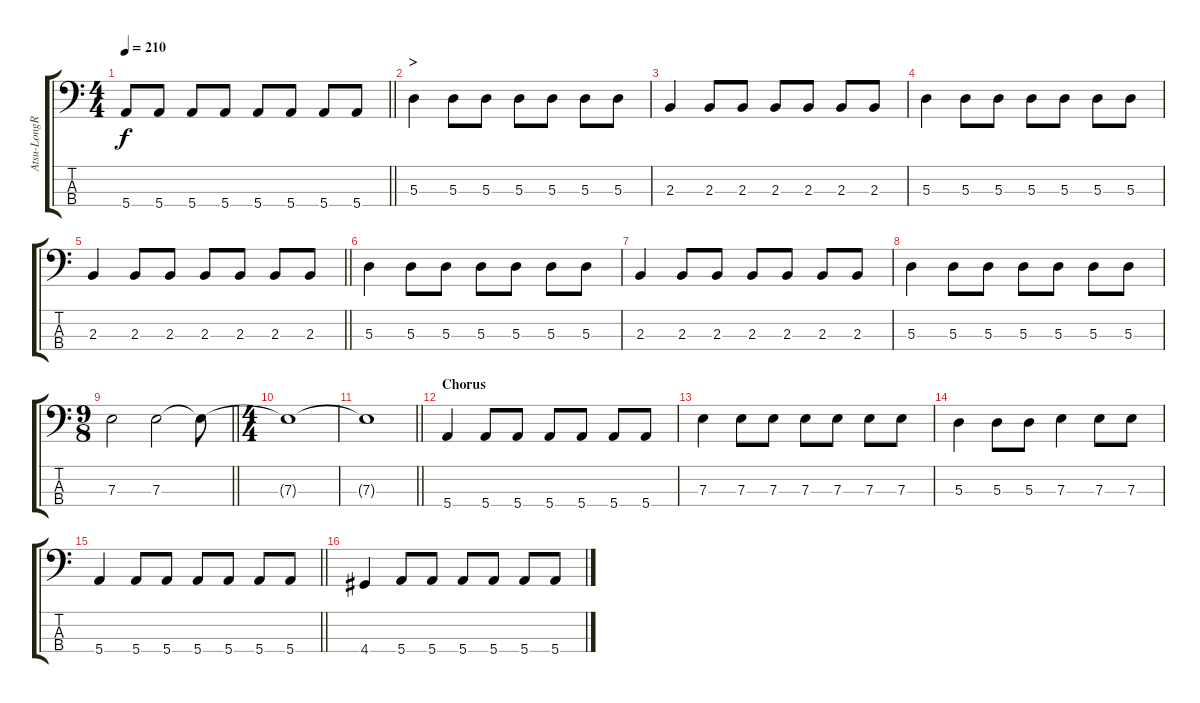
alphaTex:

\track ("Atsu-LongRun" "Atsu-LongR") {instrument electricbasspick}
\staff {score tabs}
\tuning (G2 D2 A1 E1) {hide}
\ts (4 4)
\tempo 210
\clef f4
\barLineRight lightlight
\ks c
5.4{t}.8{dy f} 5.4.8 5.4.8 5.4.8 5.4.8 5.4.8 5.4.8 5.4.8 |
\section ("" ">")
5.3.4 5.3.8 5.3.8 5.3.8 5.3.8 5.3.8 5.3.8 |
2.3.4 2.3.8 2.3.8 2.3.8 2.3.8 2.3.8 2.3.8 |
5.3.4 5.3.8 5.3.8 5.3.8 5.3.8 5.3.8 5.3.8 |
\barLineRight lightlight
2.3.4 2.3.8 2.3.8 2.3.8 2.3.8 2.3.8 2.3.8 |
5.3.4 5.3.8 5.3.8 5.3.8 5.3.8 5.3.8 5.3.8 |
2.3.4 2.3.8 2.3.8 2.3.8 2.3.8 2.3.8 2.3.8 |
5.3.4 5.3.8 5.3.8 5.3.8 5.3.8 5.3.8 5.3.8 |
\ts (9 8)
\barLineRight lightlight
7.3.2 7.3.2 7.3{t}.8 |
\ts (4 4)
7.3{t}.1 |
\barLineRight lightlight
7.3{t}.1 |
\section ("" "Chorus")
5.4.4 5.4.8 5.4.8 5.4.8 5.4.8 5.4.8 5.4.8 |
7.3.4 7.3.8 7.3.8 7.3.8 7.3.8 7.3.8 7.3.8 |
5.3.4 5.3.8 5.3.8 7.3.4 7.3.8 7.3.8 |
\barLineRight lightlight
5.4.4 5.4.8 5.4.8 5.4.8 5.4.8 5.4.8 5.4.8 |
4.4.4 5.4.8 5.4.8 5.4.8 5.4.8 5.4.8 5.4.8
